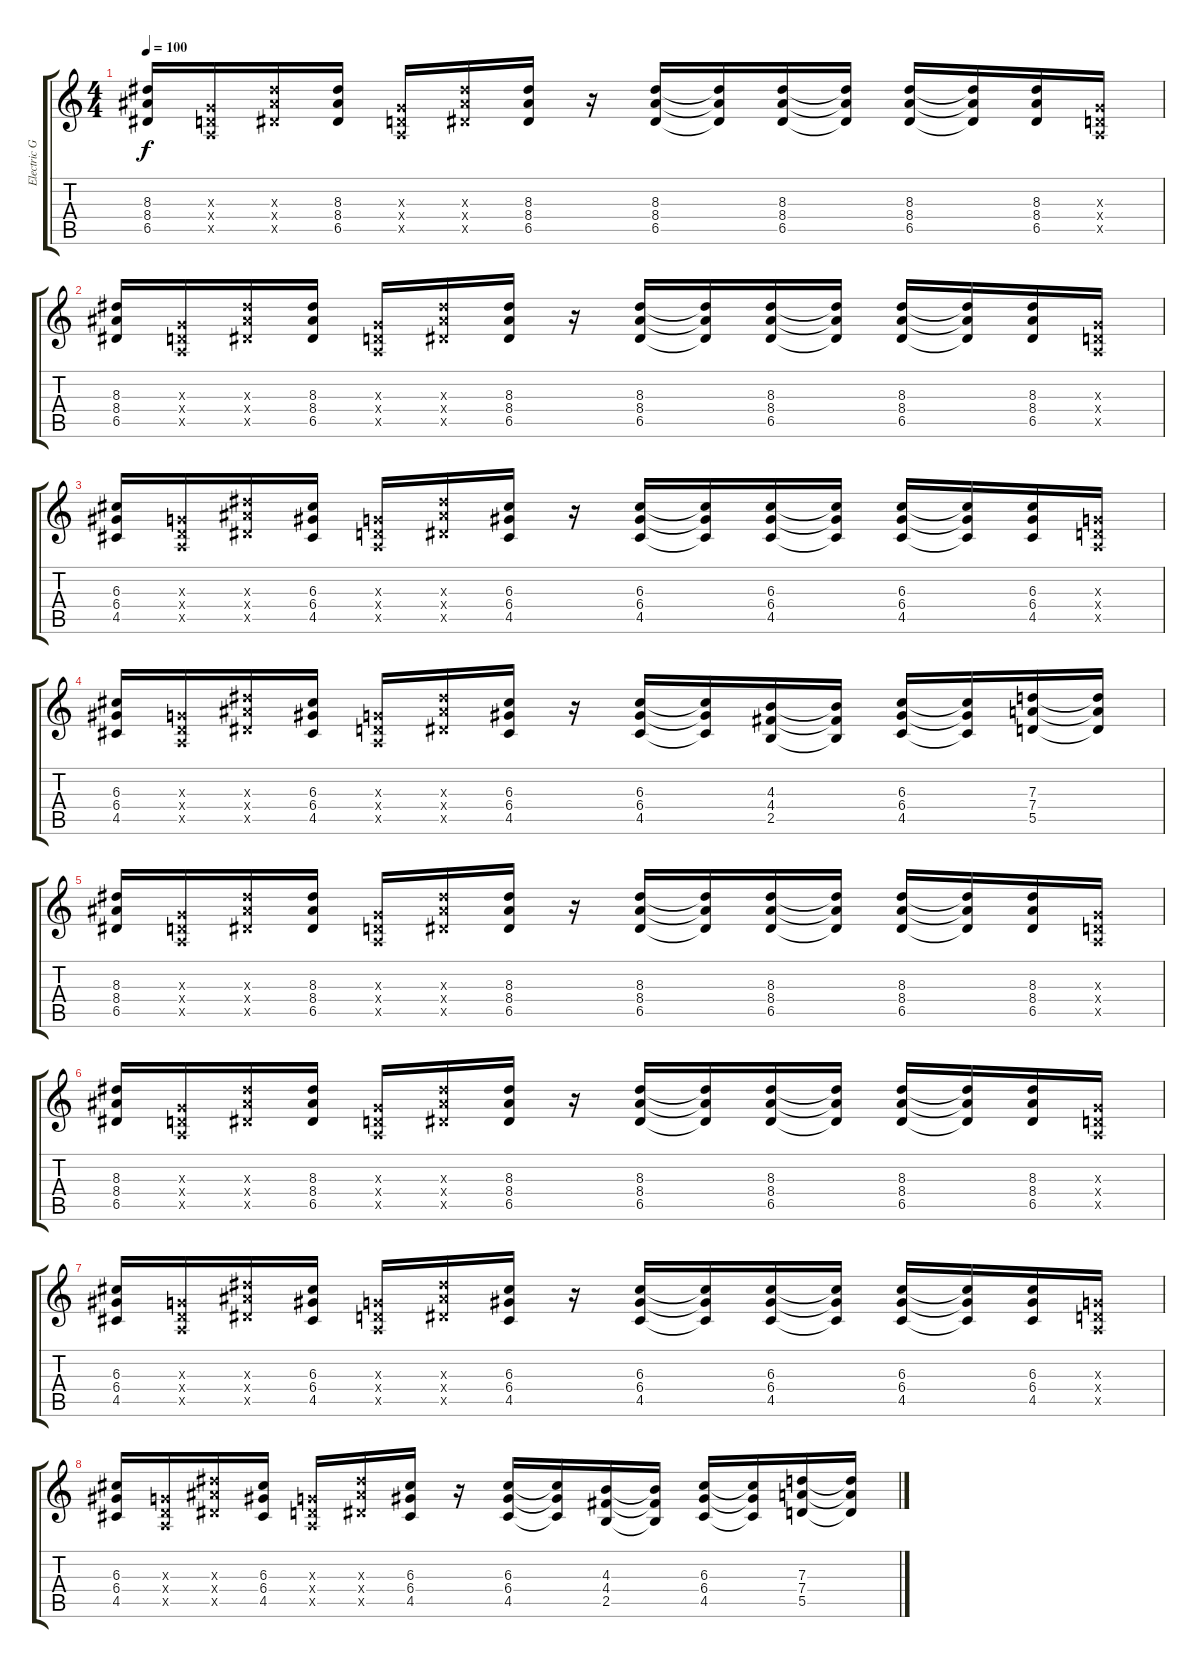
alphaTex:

\track ("Electric Guitar" "Electric G") {instrument distortionguitar}
\staff {score tabs}
\tuning (E4 B3 G3 D3 A2 E2) {hide}
\ts (4 4)
\tempo 100
\clef g2
\ks c
(8.3 8.4 6.5).16{dy f} (0.3{x} 0.4{x} 0.5{x}).16 (8.3{x} 8.4{x} 6.5{x}).16 (8.3 8.4 6.5).16 (0.3{x} 0.4{x} 0.5{x}).16 (8.3{x} 8.4{x} 6.5{x}).16 (8.3 8.4 6.5).16 r.16 (8.3 8.4 6.5).16 (8.3{t} 8.4{t} 6.5{t}).16 (8.3 8.4 6.5).16 (8.3{t} 8.4{t} 6.5{t}).16 (8.3 8.4 6.5).16 (8.3{t} 8.4{t} 6.5{t}).16 (8.3 8.4 6.5).16 (0.3{x} 0.4{x} 0.5{x}).16 |
(8.3 8.4 6.5).16 (0.3{x} 0.4{x} 0.5{x}).16 (8.3{x} 8.4{x} 6.5{x}).16 (8.3 8.4 6.5).16 (0.3{x} 0.4{x} 0.5{x}).16 (8.3{x} 8.4{x} 6.5{x}).16 (8.3 8.4 6.5).16 r.16 (8.3 8.4 6.5).16 (8.3{t} 8.4{t} 6.5{t}).16 (8.3 8.4 6.5).16 (8.3{t} 8.4{t} 6.5{t}).16 (8.3 8.4 6.5).16 (8.3{t} 8.4{t} 6.5{t}).16 (8.3 8.4 6.5).16 (0.3{x} 0.4{x} 0.5{x}).16 |
(6.3 6.4 4.5).16 (0.3{x} 0.4{x} 0.5{x}).16 (8.3{x} 8.4{x} 6.5{x}).16 (6.3 6.4 4.5).16 (0.3{x} 0.4{x} 0.5{x}).16 (8.3{x} 8.4{x} 6.5{x}).16 (6.3 6.4 4.5).16 r.16 (6.3 6.4 4.5).16 (6.3{t} 6.4{t} 4.5{t}).16 (6.3 6.4 4.5).16 (6.3{t} 6.4{t} 4.5{t}).16 (6.3 6.4 4.5).16 (6.3{t} 6.4{t} 4.5{t}).16 (6.3 6.4 4.5).16 (0.3{x} 0.4{x} 0.5{x}).16 |
(6.3 6.4 4.5).16 (0.3{x} 0.4{x} 0.5{x}).16 (8.3{x} 8.4{x} 6.5{x}).16 (6.3 6.4 4.5).16 (0.3{x} 0.4{x} 0.5{x}).16 (8.3{x} 8.4{x} 6.5{x}).16 (6.3 6.4 4.5).16 r.16 (6.3 6.4 4.5).16 (6.3{t} 6.4{t} 4.5{t}).16 (4.3 4.4 2.5).16 (4.3{t} 4.4{t} 2.5{t}).16 (6.3 6.4 4.5).16 (6.3{t} 6.4{t} 4.5{t}).16 (7.3 7.4 5.5).16 (7.3{t} 7.4{t} 5.5{t}).16 |
(8.3 8.4 6.5).16 (0.3{x} 0.4{x} 0.5{x}).16 (8.3{x} 8.4{x} 6.5{x}).16 (8.3 8.4 6.5).16 (0.3{x} 0.4{x} 0.5{x}).16 (8.3{x} 8.4{x} 6.5{x}).16 (8.3 8.4 6.5).16 r.16 (8.3 8.4 6.5).16 (8.3{t} 8.4{t} 6.5{t}).16 (8.3 8.4 6.5).16 (8.3{t} 8.4{t} 6.5{t}).16 (8.3 8.4 6.5).16 (8.3{t} 8.4{t} 6.5{t}).16 (8.3 8.4 6.5).16 (0.3{x} 0.4{x} 0.5{x}).16 |
(8.3 8.4 6.5).16 (0.3{x} 0.4{x} 0.5{x}).16 (8.3{x} 8.4{x} 6.5{x}).16 (8.3 8.4 6.5).16 (0.3{x} 0.4{x} 0.5{x}).16 (8.3{x} 8.4{x} 6.5{x}).16 (8.3 8.4 6.5).16 r.16 (8.3 8.4 6.5).16 (8.3{t} 8.4{t} 6.5{t}).16 (8.3 8.4 6.5).16 (8.3{t} 8.4{t} 6.5{t}).16 (8.3 8.4 6.5).16 (8.3{t} 8.4{t} 6.5{t}).16 (8.3 8.4 6.5).16 (0.3{x} 0.4{x} 0.5{x}).16 |
(6.3 6.4 4.5).16 (0.3{x} 0.4{x} 0.5{x}).16 (8.3{x} 8.4{x} 6.5{x}).16 (6.3 6.4 4.5).16 (0.3{x} 0.4{x} 0.5{x}).16 (8.3{x} 8.4{x} 6.5{x}).16 (6.3 6.4 4.5).16 r.16 (6.3 6.4 4.5).16 (6.3{t} 6.4{t} 4.5{t}).16 (6.3 6.4 4.5).16 (6.3{t} 6.4{t} 4.5{t}).16 (6.3 6.4 4.5).16 (6.3{t} 6.4{t} 4.5{t}).16 (6.3 6.4 4.5).16 (0.3{x} 0.4{x} 0.5{x}).16 |
(6.3 6.4 4.5).16 (0.3{x} 0.4{x} 0.5{x}).16 (8.3{x} 8.4{x} 6.5{x}).16 (6.3 6.4 4.5).16 (0.3{x} 0.4{x} 0.5{x}).16 (8.3{x} 8.4{x} 6.5{x}).16 (6.3 6.4 4.5).16 r.16 (6.3 6.4 4.5).16 (6.3{t} 6.4{t} 4.5{t}).16 (4.3 4.4 2.5).16 (4.3{t} 4.4{t} 2.5{t}).16 (6.3 6.4 4.5).16 (6.3{t} 6.4{t} 4.5{t}).16 (7.3 7.4 5.5).16 (7.3{t} 7.4{t} 5.5{t}).16
